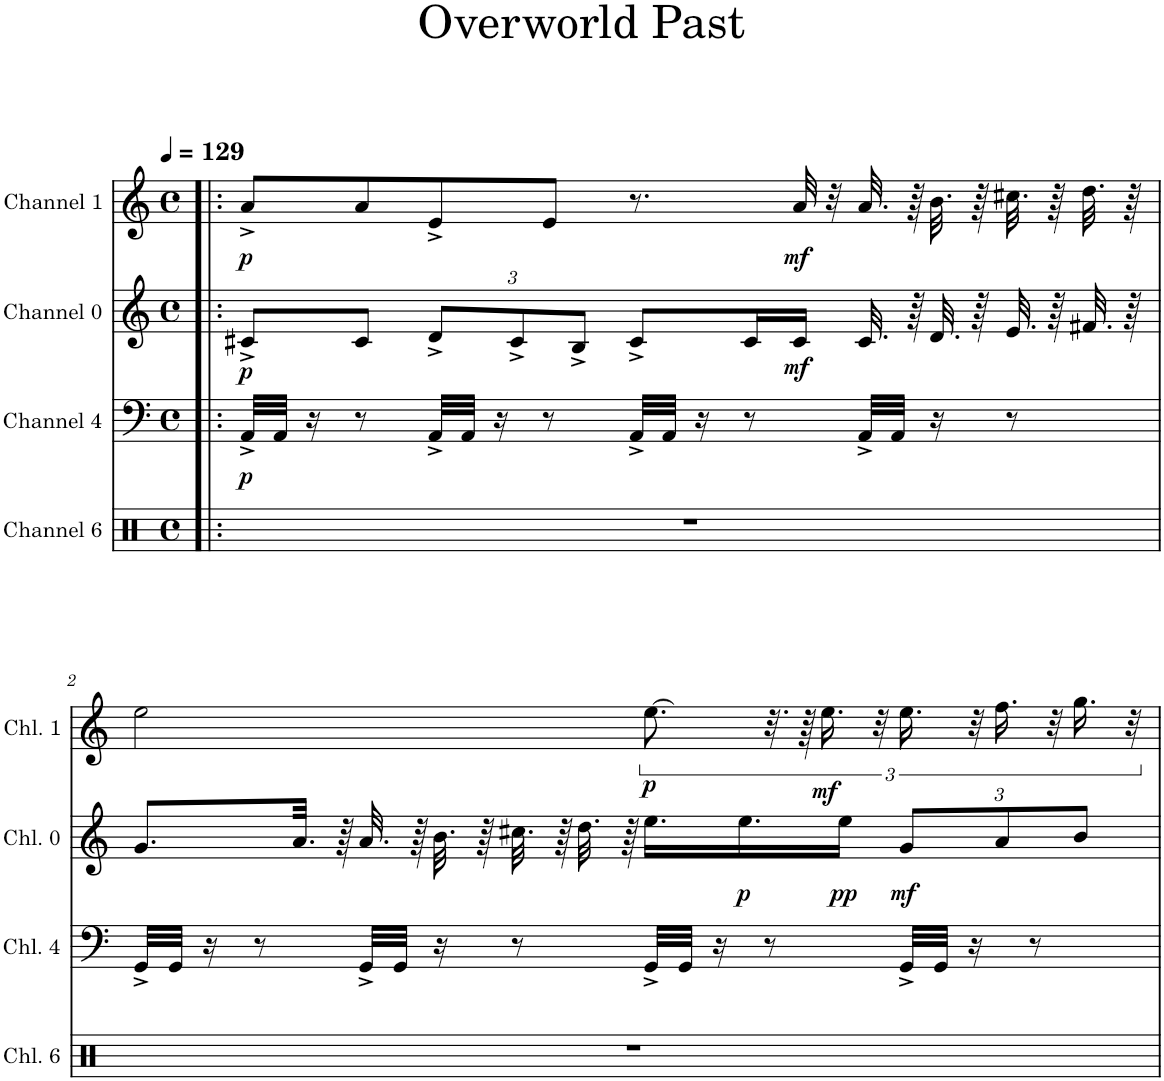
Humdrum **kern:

**kern	**kern	**dynam	**kern	**dynam	**kern	**dynam
*part4	*part3	*part3	*part2	*part2	*part1	*part1
*staff4	*staff3	*staff3	*staff2	*staff2	*staff1	*staff1
*I"Channel 6	*I"Channel 4	*	*I"Channel 0	*	*I"Channel 1	*
*I'Chl. 6	*I'Chl. 4	*	*I'Chl. 0	*	*I'Chl. 1	*
*clefX	*clefF4	*	*clefG2	*	*clefG2	*
*k[]	*k[]	*	*k[]	*	*k[]	*
*M4/4	*M4/4	*	*M4/4	*	*M4/4	*
*met(c)	*met(c)	*	*met(c)	*	*met(c)	*
*MM129	*MM129	*	*MM129	*	*MM129	*
=1!|:	=1!|:	=1!|:	=1!|:	=1!|:	=1!|:	=1!|:
!	!	!LO:DY:b	!	!LO:DY:b	!	!LO:DY:b
1r	32AA^/LLL	p	8c#X^/L	p	8a^/L	p
.	32AA/JJJ	.	.	.	.	.
.	16r	.	.	.	.	.
.	8r	.	8c#/J	.	8a/	.
*	*	*	*Xbrackettup	*	*	*
.	32AA^/LLL	.	12d^/L	.	8e^/	.
.	32AA/JJJ	.	.	.	.	.
.	16r	.	.	.	.	.
.	.	.	12c#^/	.	.	.
.	8r	.	.	.	8e/J	.
.	.	.	12B^/J	.	.	.
.	32AA^/LLL	.	8c#^/L	.	8.r	.
.	32AA/JJJ	.	.	.	.	.
.	16r	.	.	.	.	.
.	8r	.	16c#/L	.	.	.
!	!	!	!	!LO:DY:b	!	!LO:DY:b
.	.	.	16c#/JJ	mf	32a/	mf
.	.	.	.	.	32r	.
.	32AA^/LLL	.	32.c#/	.	32.a/	.
.	32AA/JJJ	.	.	.	.	.
.	.	.	64r	.	64r	.
.	16r	.	32.d/	.	32.b\	.
.	.	.	64r	.	64r	.
.	8r	.	32.e/	.	32.cc#X\	.
.	.	.	64r	.	64r	.
.	.	.	32.f#X/	.	32.dd\	.
.	.	.	64r	.	64r	.
!!LO:LB:g=z
=2	=2	=2	=2	=2	=2	=2
1r	32GG^/LLL	.	8.g/L	.	2ee\	.
.	32GG/JJJ	.	.	.	.	.
.	16r	.	.	.	.	.
.	8r	.	.	.	.	.
.	.	.	32.a/Jkk	.	.	.
.	.	.	64r	.	.	.
.	32GG^/LLL	.	32.a/	.	.	.
.	32GG/JJJ	.	.	.	.	.
.	.	.	64r	.	.	.
.	16r	.	32.b\	.	.	.
.	.	.	64r	.	.	.
.	8r	.	32.cc#X\	.	.	.
.	.	.	64r	.	.	.
.	.	.	32.dd\	.	.	.
.	.	.	64r	.	.	.
!	!	!	!	!	!	!LO:DY:b
.	32GG^/LLL	.	16.ee\LL	.	12.ee\	p
.	32GG/JJJ	.	.	.	.	.
.	16r	.	.	.	.	.
!	!	!	!	!LO:DY:b	!	!
.	.	.	16.ee\	p	.	.
.	8r	.	.	.	48.r	.
.	.	.	.	.	96r	.
!	!	!	!	!	!	!LO:DY:b
.	.	.	.	.	24.ee\	mf
!	!	!	!	!LO:DY:b	!	!
.	.	.	16ee\JJ	pp	.	.
.	.	.	.	.	48r	.
!	!	!	!	!LO:DY:b	!	!
.	32GG^/LLL	.	12g/L	mf	24.ee\	.
.	32GG/JJJ	.	.	.	.	.
.	16r	.	.	.	48r	.
.	.	.	12a/	.	24.ff\	.
.	8r	.	.	.	.	.
.	.	.	.	.	48r	.
.	.	.	12b/J	.	24.gg\	.
.	.	.	.	.	48r	.
=	=	=	=	=	=	=
*-	*-	*-	*-	*-	*-	*-
